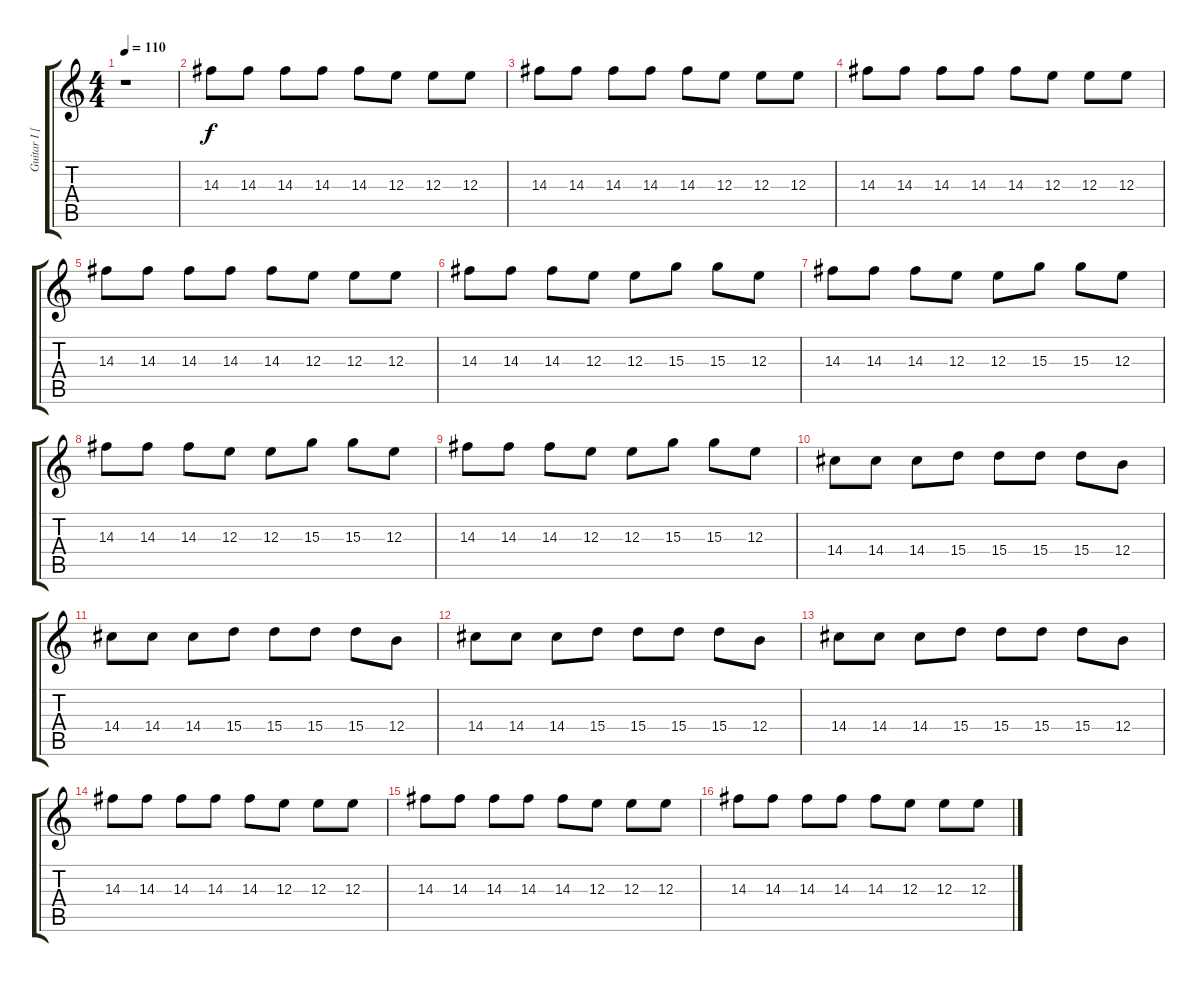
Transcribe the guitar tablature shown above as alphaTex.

\track ("Guitar I [Aaron Turner]" "Guitar I [") {instrument distortionguitar}
\staff {score tabs}
\tuning (B3 Ab3 E3 B2 Gb2 B1) {hide}
\ts (4 4)
\tempo 110
\clef g2
\ks c
r.1{dy f} |
14.3.8{volume 10 instrument overdrivenguitar} 14.3.8 14.3.8 14.3.8 14.3.8 12.3.8 12.3.8 12.3.8 |
14.3.8 14.3.8 14.3.8 14.3.8 14.3.8 12.3.8 12.3.8 12.3.8 |
14.3.8 14.3.8 14.3.8 14.3.8 14.3.8 12.3.8 12.3.8 12.3.8 |
14.3.8 14.3.8 14.3.8 14.3.8 14.3.8 12.3.8 12.3.8 12.3.8 |
14.3.8{volume 16 instrument distortionguitar} 14.3.8 14.3.8 12.3.8 12.3.8 15.3.8 15.3.8 12.3.8 |
14.3.8 14.3.8 14.3.8 12.3.8 12.3.8 15.3.8 15.3.8 12.3.8 |
14.3.8 14.3.8 14.3.8 12.3.8 12.3.8 15.3.8 15.3.8 12.3.8 |
14.3.8 14.3.8 14.3.8 12.3.8 12.3.8 15.3.8 15.3.8 12.3.8 |
14.4.8{volume 7} 14.4.8 14.4.8 15.4.8 15.4.8 15.4.8 15.4.8 12.4.8 |
14.4.8 14.4.8 14.4.8 15.4.8 15.4.8 15.4.8 15.4.8 12.4.8 |
14.4.8 14.4.8 14.4.8 15.4.8 15.4.8 15.4.8 15.4.8 12.4.8 |
14.4.8 14.4.8 14.4.8 15.4.8 15.4.8 15.4.8 15.4.8 12.4.8 |
14.3.8{volume 10} 14.3.8 14.3.8 14.3.8 14.3.8 12.3.8 12.3.8 12.3.8 |
14.3.8 14.3.8 14.3.8 14.3.8 14.3.8 12.3.8 12.3.8 12.3.8 |
14.3.8 14.3.8 14.3.8 14.3.8 14.3.8 12.3.8 12.3.8 12.3.8
